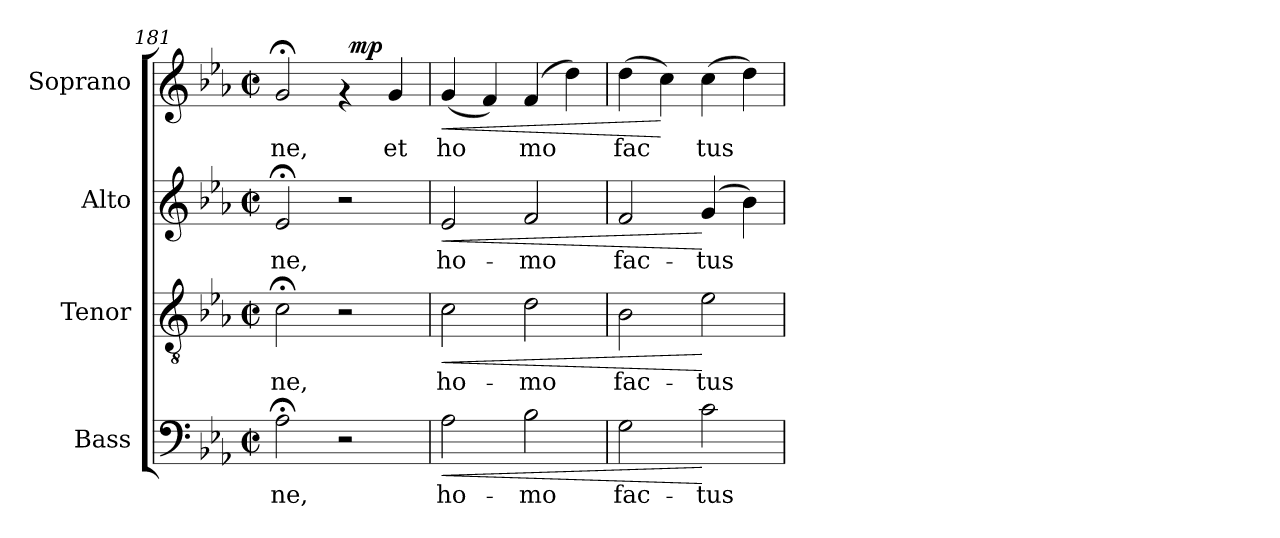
**kern	**text	**dynam	**kern	**text	**dynam	**kern	**text	**dynam	**kern	**text	**dynam
*part4	*part4	*part4	*part3	*part3	*part3	*part2	*part2	*part2	*part1	*part1	*part1
*staff4	*staff4	*staff4	*staff3	*staff3	*staff3	*staff2	*staff2	*staff2	*staff1	*staff1	*staff1
*I"Bass	*	*	*I"Tenor	*	*	*I"Alto	*	*	*I"Soprano	*	*
*I'B.	*	*	*I'T.	*	*	*I'A.	*	*	*I'S.	*	*
!!LO:LB:g=z
*clefF4	*	*	*clefGv2	*	*	*clefG2	*	*	*clefG2	*	*
*k[b-e-a-]	*	*	*k[b-e-a-]	*	*	*k[b-e-a-]	*	*	*k[b-e-a-]	*	*
*E-:	*	*	*E-:	*	*	*E-:	*	*	*E-:	*	*
*M2/2	*	*	*M2/2	*	*	*M2/2	*	*	*M2/2	*	*
*met(c|)	*	*	*met(c|)	*	*	*met(c|)	*	*	*met(c|)	*	*
=181	=181	=181	=181	=181	=181	=181	=181	=181	=181	=181	=181
!	!LO:LY:b:cj	!	!	!LO:LY:b:cj	!	!	!LO:LY:b:cj	!	!	!LO:LY:b:cj	!
*	*	*	*	*	*	*	*	*	*^	*	*
2A-;<\	-ne,	.	2c;<\	-ne,	.	2e-;</	-ne,	.	2g;</	2ryy	-ne,	.
2r	.	.	2r	.	.	2r	.	.	4rf	32ryy	.	.
!	!	!	!	!	!	!	!	!	!	!	!	!LO:DY:a
.	.	.	.	.	.	.	.	.	.	4...ryy	.	mp
!	!	!	!	!	!	!	!	!	!	!	!LO:LY:b:cj	!
.	.	.	.	.	.	.	.	.	4g/	.	et	.
=182	=182	=182	=182	=182	=182	=182	=182	=182	=182	=182	=182	=182
!	!LO:LY:b:cj	!LO:HP:b	!	!LO:LY:b:cj	!LO:HP:b	!	!LO:LY:b:cj	!LO:HP:b	!	!	!LO:LY:b:cj	!LO:HP:b
*	*	*	*	*	*	*	*	*	*v	*v	*	*
2A-\	ho-	<	2c\	ho-	<	2e-/	ho-	<	(<4g/	ho	<
!	!	!	!	!	!	!	!	!	!	!LO:LY:b:cj	!
.	.	.	.	.	.	.	.	.	4f/)	.	.
!	!LO:LY:b:cj	!	!	!LO:LY:b:cj	!	!	!LO:LY:b:cj	!	!	!LO:LY:b:cj	!
2B-\	-mo	.	2d\	-mo	.	2f/	-mo	.	(>4f/	mo	.
!	!	!	!	!	!	!	!	!	!	!LO:LY:b:cj	!
.	.	.	.	.	.	.	.	.	4dd\)	.	.
=183	=183	=183	=183	=183	=183	=183	=183	=183	=183	=183	=183
!	!LO:LY:b:cj	!	!	!LO:LY:b:cj	!	!	!LO:LY:b:cj	!	!	!LO:LY:b:cj	!
2G\	fac-	.	2B-\	fac-	.	2f/	fac-	.	(>4dd\	fac	.
!	!	!	!	!	!	!	!	!	!	!LO:LY:b:cj	!
.	.	.	.	.	.	.	.	.	4cc\)	.	[
!	!LO:LY:b:cj	!	!	!LO:LY:b:cj	!	!	!LO:LY:b:cj	!	!	!LO:LY:b:cj	!
2c\	-tus	[	2e-\	-tus	[	(<4g/	-tus	[	(>4cc\	tus	.
!	!	!	!	!	!	!	!LO:LY:b:cj	!	!	!LO:LY:b:cj	!
.	.	.	.	.	.	4b-\)	.	.	4dd\)	.	.
=	=	=	=	=	=	=	=	=	=	=	=
*-	*-	*-	*-	*-	*-	*-	*-	*-	*-	*-	*-
